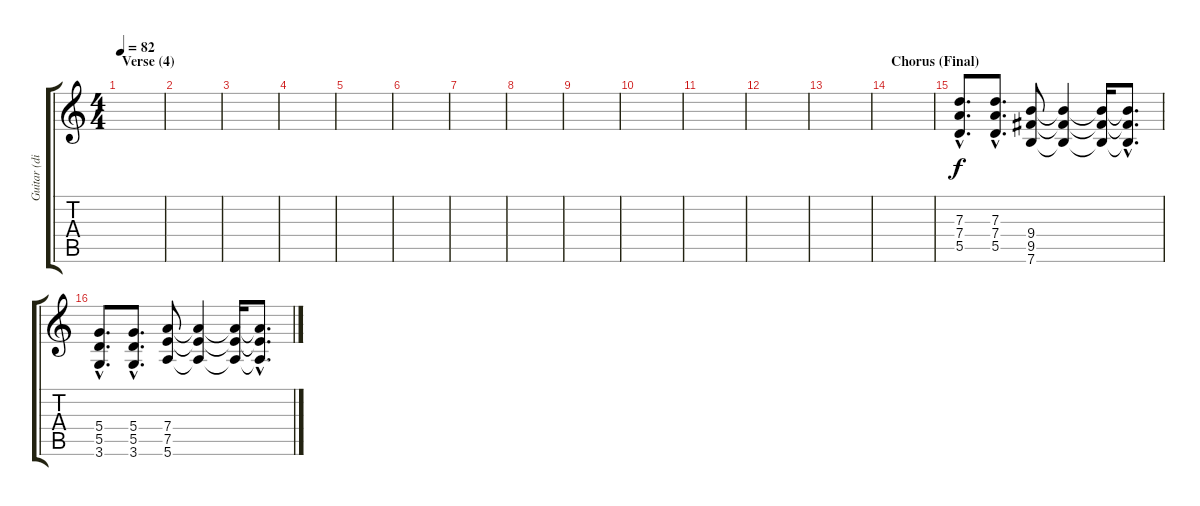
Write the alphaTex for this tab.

\track ("Guitar (distortion)" "Guitar (di") {instrument overdrivenguitar}
\staff {score tabs}
\tuning (E4 B3 G3 D3 A2 E2) {hide}
\ts (4 4)
\section ("" "Verse (4)")
\tempo 82
\clef g2
\ks c
|
|
|
|
|
|
|
|
|
|
|
|
|
\section ("" "Chorus (Final)")
|
(7.3{hac} 7.4{hac} 5.5{hac}).8{d} (7.3{hac} 7.4{hac} 5.5{hac}).8{d} (9.4 9.5 7.6).8 (9.4{t} 9.5{t} 7.6{t}).4 (9.4{t} 9.5{t} 7.6{t}).16 (9.4{hac t} 9.5{hac t} 7.6{hac t}).8{d} |
(5.4{hac} 5.5{hac} 3.6{hac}).8{d} (5.4{hac} 5.5{hac} 3.6{hac}).8{d} (7.4 7.5 5.6).8 (7.4{t} 7.5{t} 5.6{t}).4 (7.4{t} 7.5{t} 5.6{t}).16 (7.4{hac t} 7.5{hac t} 5.6{hac t}).8{d}
